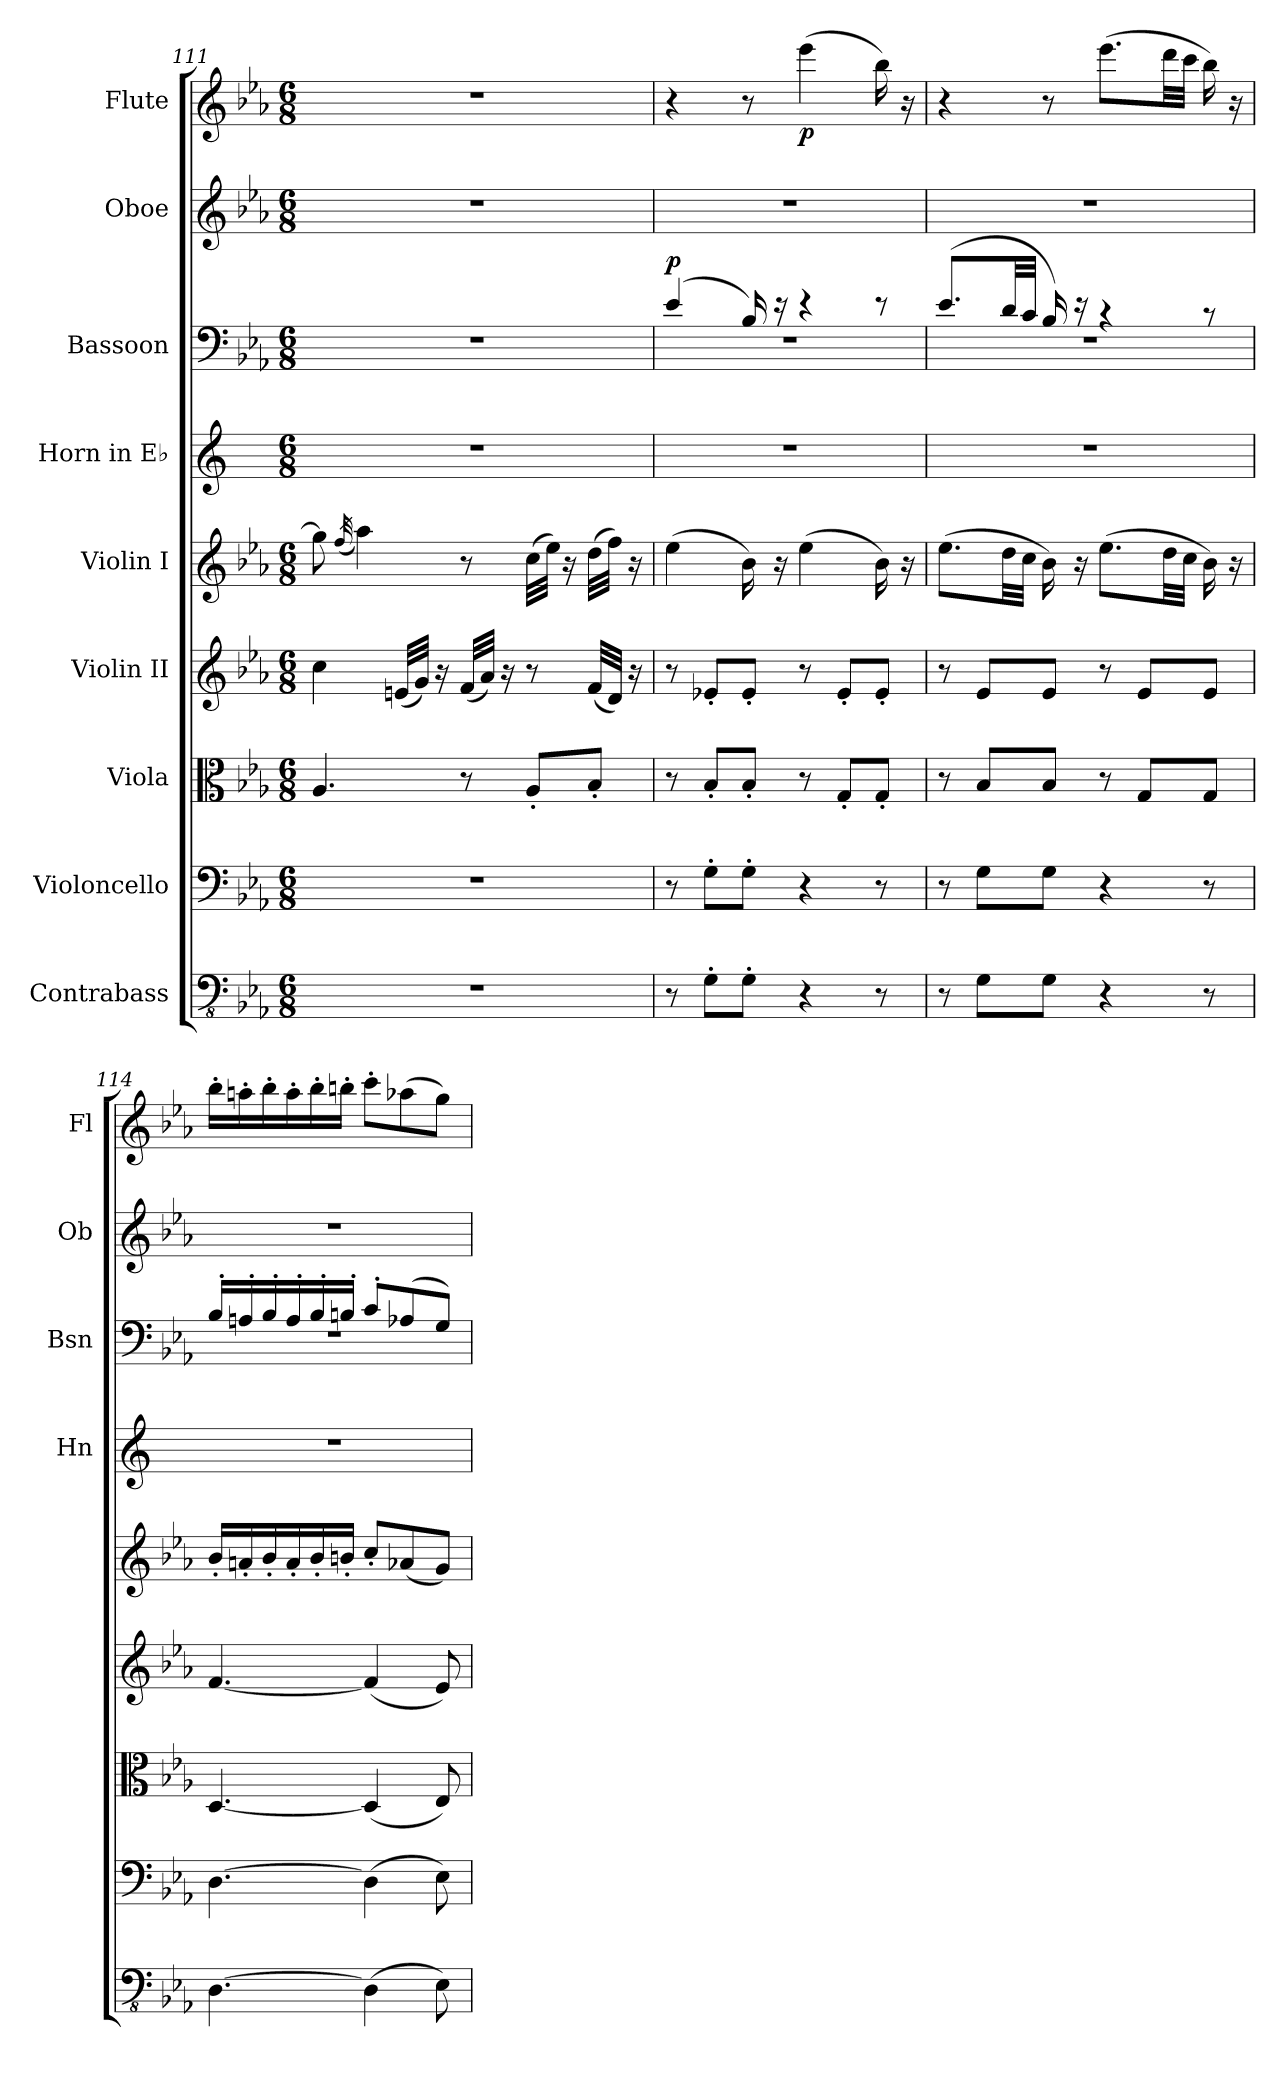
**kern	**kern	**kern	**kern	**kern	**kern	**kern	**dynam	**kern	**kern	**dynam
*part9	*part8	*part7	*part6	*part5	*part4	*part3	*part3	*part2	*part1	*part1
*staff9	*staff8	*staff7	*staff6	*staff5	*staff4	*staff3	*staff3	*staff2	*staff1	*staff1
*I"Contrabass	*I"Violoncello	*I"Viola	*I"Violin II	*I"Violin I	*I"Horn in E♭	*I"Bassoon	*	*I"Oboe	*I"Flute	*
*	*	*	*	*	*I'Hn	*I'Bsn	*	*I'Ob	*I'Fl	*
*clefFv4	*clefF4	*clefC3	*clefG2	*clefG2	*clefG2	*clefF4	*	*clefG2	*clefG2	*
*	*	*	*	*	*ITrd5c9	*	*	*	*	*
*k[b-e-a-]	*k[b-e-a-]	*k[b-e-a-]	*k[b-e-a-]	*k[b-e-a-]	*k[b-e-a-]	*k[b-e-a-]	*	*k[b-e-a-]	*k[b-e-a-]	*
*M6/8	*M6/8	*M6/8	*M6/8	*M6/8	*M6/8	*M6/8	*	*M6/8	*M6/8	*
=111	=111	=111	=111	=111	=111	=111	=111	=111	=111	=111
2.r	2.r	4.A-/	4cc\	8gg\]	2.r	2.r	.	2.r	2.r	.
.	.	.	.	(<32qff/	.	.	.	.	.	.
.	.	.	.	4aa-\)	.	.	.	.	.	.
.	.	.	(<32en/LLL	.	.	.	.	.	.	.
.	.	.	32g/JJJ)	.	.	.	.	.	.	.
.	.	.	16r	.	.	.	.	.	.	.
.	.	8r	(<32f/LLL	8r	.	.	.	.	.	.
.	.	.	32a-/JJJ)	.	.	.	.	.	.	.
.	.	.	16r	.	.	.	.	.	.	.
.	.	8A-'/L	8r	(>32cc\LLL	.	.	.	.	.	.
.	.	.	.	32ee-\JJJ)	.	.	.	.	.	.
.	.	.	.	16r	.	.	.	.	.	.
.	.	8B-'/J	(<32f/LLL	(>32dd\LLL	.	.	.	.	.	.
.	.	.	32d/JJJ)	32ff\JJJ)	.	.	.	.	.	.
.	.	.	16r	16r	.	.	.	.	.	.
=112	=112	=112	=112	=112	=112	=112	=112	=112	=112	=112
*	*	*	*	*	*	*^	*	*	*	*
!	!	!	!	!	!	!	!	!LO:DY:a	!	!	!
8r	8r	8r	8r	(>4ee-\	2.r	(>4e-/	2.rF	p	2.r	4r	.
8GG'\L	8G'\L	8B-'/L	8e-X'/L	.	.	.	.	.	.	.	.
8GG'\J	8G'\J	8B-'/J	8e-'/J	16b-\)	.	16B-/)	.	.	.	8r	.
.	.	.	.	16r	.	16r	.	.	.	.	.
!	!	!	!	!	!	!	!	!	!	!	!LO:DY:b
4r	4r	8r	8r	(>4ee-\	.	4r	.	.	.	(>4eee-\	p
.	.	8G'/L	8e-'/L	.	.	.	.	.	.	.	.
8r	8r	8G'/J	8e-'/J	16b-\)	.	8r	.	.	.	16bb-\)	.
.	.	.	.	16r	.	.	.	.	.	16r	.
=113	=113	=113	=113	=113	=113	=113	=113	=113	=113	=113	=113
8r	8r	8r	8r	(>8.ee-\L	2.r	(>8.e-/L	2.rF	.	2.r	4r	.
8GG\L	8G\L	8B-/L	8e-/L	.	.	.	.	.	.	.	.
.	.	.	.	32dd\LL	.	32d/LL	.	.	.	.	.
.	.	.	.	32cc\JJJ	.	32c/JJJ	.	.	.	.	.
8GG\J	8G\J	8B-/J	8e-/J	16b-\)	.	16B-/)	.	.	.	8r	.
.	.	.	.	16r	.	16r	.	.	.	.	.
4r	4r	8r	8r	(>8.ee-\L	.	4r	.	.	.	(>8.eee-\L	.
.	.	8G/L	8e-/L	.	.	.	.	.	.	.	.
.	.	.	.	32dd\LL	.	.	.	.	.	32ddd\LL	.
.	.	.	.	32cc\JJJ	.	.	.	.	.	32ccc\JJJ	.
8r	8r	8G/J	8e-/J	16b-\)	.	8r	.	.	.	16bb-\)	.
.	.	.	.	16r	.	.	.	.	.	16r	.
=114	=114	=114	=114	=114	=114	=114	=114	=114	=114	=114	=114
[4.DD\	[4.D\	[4.D/	[4.f/	16b-'/LL	2.r	16B-'/LL	2.rF	.	2.r	16bb-'\LL	.
.	.	.	.	16an'/	.	16An'/	.	.	.	16aan'\	.
.	.	.	.	16b-'/	.	16B-'/	.	.	.	16bb-'\	.
.	.	.	.	16a'/	.	16A'/	.	.	.	16aa'\	.
.	.	.	.	16b-'/	.	16B-'/	.	.	.	16bb-'\	.
.	.	.	.	16bn'/JJ	.	16Bn'/JJ	.	.	.	16bbn'\JJ	.
(>4DD\]	(>4D\]	(<4D/]	(<4f/]	8cc'/L	.	8c'/L	.	.	.	8ccc'\L	.
.	.	.	.	(<8a-X/	.	(>8A-X/	.	.	.	(>8aa-X\	.
8EE-\)	8E-\)	8E-/)	8e-/)	8g/J)	.	8G/J)	.	.	.	8gg\J)	.
*	*	*	*	*	*	*v	*v	*	*	*	*
=	=	=	=	=	=	=	=	=	=	=
*-	*-	*-	*-	*-	*-	*-	*-	*-	*-	*-
